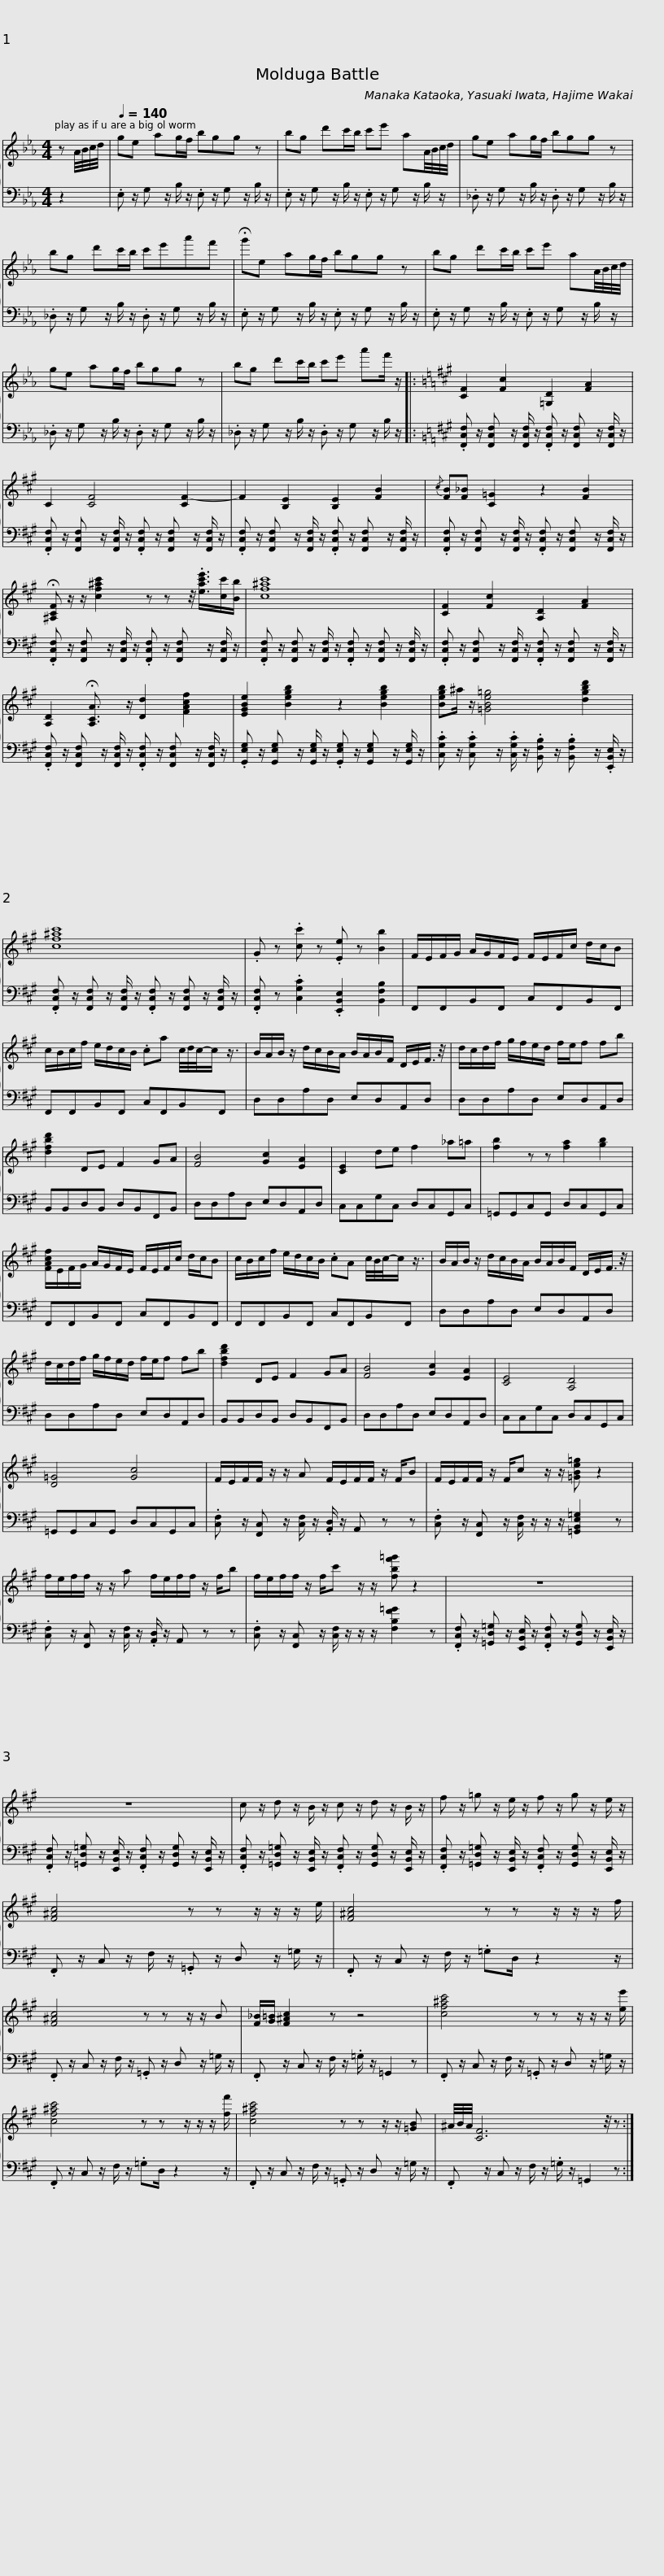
X:1
%%score { 1 | 2 }
L:1/8
M:4/4
I:linebreak $
K:Eb
V:1 treble
V:2 bass
V:1
 z A/4B/4c/4d/4 |[Q:1/4=140] ge ag/f/ bgg z | bg d'c'/b/ c'e' aA/4B/4c/4d/4 |$ ge ag/f/ bgg z | bg d'c'/b/ c'e'a'f' | %5
 !fermata!g'e ag/f/ bgg z |$ bg d'c'/b/ c'e' aA/4B/4c/4d/4 | ge ag/f/ bgg z |$ bg d'c'/b/ c'e' a'f'/ z/ |:[K:A] [CF]2 [Fc]2 [=G,D]2 [FA]2 |$ %10
 C2 [CF]4 [CF-]2 | F2 [B,E]2 [B,E]2 [FB]2 |{/c} [FB][F_B] [C=G]2 z2 [FB]2 |$ !fermata![^A,CF] z/ z/ [cf^ac']2 z z z/4 .[eac'e']3/4[cc']/[Bb]/ | [cf^ac']8 | %15
 [CF]2 [Fc]2 [A,D]2 [FA]2 |$ [A,D]2 !fermata![A,CA]3/2 z/ [Dd]2 [FAcf]2 | [EGBe]2 [Begb]2 z2 [Begb]2 | [Begb]^a/ z/ [=GBe=g]4 [dgbd']2 |$ [cf^ac']8 | %20
 .G z .[cc'] z .[Ee] z [Bb]2 | F/E/F/G/ A/G/F/E/ F/E/F/c/ d/c/B |$ c/B/c/f/ e/d/c/B/ .ca c/4d/4c/4-c/ z3/4 | B/A/B/ z/ d/c/B/A/ B/A/B/F/ D/E/F3/4 z/4 | d/c/d/f/ g/f/e/d/ f/e/f fb |$ %25
 [dfbd']2 DE F2 GA | [FB]4 [Gc]2 [EA]2 | [CE]2 de f2 _a=a | [fb]2 z z [fa]2 [gb]2 |$ [FAcf]/E/F/G/ A/G/F/E/ F/E/F/c/ d/c/B | %30
 c/B/c/f/ e/d/c/B/ .cA c/4B/4c/4-c/ z3/4 |$ B/A/B/ z/ d/c/B/A/ B/A/B/F/ D/E/F3/4 z/4 | d/c/d/f/ g/f/e/d/ f/e/f fb | [dfbd']2 DE F2 GA | [FB]4 [Gc]2 [EA]2 |$ %35
 [CE]4 [A,D]4 | [D=G]4 [Gc]4 | F/E/F/F/ z/ z/ A F/E/F/F/ z/ F/B | F/E/F/F/ z/ F/c z/ z/ [=GBe=g] z2 |$ f/e/f/f/ z/ z/ a f/e/f/f/ z/ f/b | %40
 f/e/f/f/ z/ f/c' z/ z/ [fbf'=g'] z2 | z8 |$ z8 | c z/ d z/ B/ z/ c z/ d z/ B/ z/ | f z/ =g z/ e/ z/ f z/ g z/ e/ z/ |$ %45
 [F^Ac]4 z z z/ z/ z/ e/ | [F^Ac]4 z z z/ z/ z/ f/ | [F^Ac]4 z z z/ z/ B |$ [F_B]/[G=B]/ [F^Ac]2 z z4 | [cf^ac']4 z z z/ z/ z/ [ee']/ | %50
 [cf^ac']4 z z z/ z/ z/ [ff']/ |$ [cf^ac']4 z z z/ z/ [=GB] | ^A/4B/4A/4 [CF]6 z/4 z :| %53
V:2
 z2 | .E, z/ G, z/ B,/ z/ .E, z/ G, z/ B,/ z/ | .E, z/ G, z/ B,/ z/ .E, z/ G, z/ B,/ z/ |$ ._D, z/ G, z/ B,/ z/ .D, z/ G, z/ B,/ z/ | ._D, z/ G, z/ B,/ z/ .D, z/ G, z/ B,/ z/ | %5
 .E, z/ G, z/ B,/ z/ .E, z/ G, z/ B,/ z/ |$ .E, z/ G, z/ B,/ z/ .E, z/ G, z/ B,/ z/ | ._D, z/ G, z/ B,/ z/ .D, z/ G, z/ B,/ z/ |$ ._D, z/ G, z/ B,/ z/ .D, z/ G, z/ B,/ z/ |:[K:A] .[F,,C,F,] z/ [F,,C,F,] z/ [F,,C,F,]/ z/ .[F,,C,F,] z/ [F,,C,F,] z/ [F,,C,F,]/ z/ |$ %10
 .[F,,C,F,] z/ [F,,C,F,] z/ [F,,C,F,]/ z/ .[F,,C,F,] z/ [F,,C,F,] z/ [F,,C,F,]/ z/ | .[F,,C,F,] z/ [F,,C,F,] z/ [F,,C,F,]/ z/ .[F,,C,F,] z/ [F,,C,F,] z/ [F,,C,F,]/ z/ | .[F,,C,F,] z/ [F,,C,F,] z/ [F,,C,F,]/ z/ .[F,,C,F,] z/ [F,,C,F,] z/ [F,,C,F,]/ z/ |$ .[F,,C,F,] z/ [F,,C,F,] z/ [F,,C,F,]/ z/ .[F,,C,F,] z/ [F,,C,F,] z/ [F,,C,F,]/ z/ | .[F,,C,F,] z/ [F,,C,F,] z/ [F,,C,F,]/ z/ .[F,,C,F,] z/ [F,,C,F,] z/ [F,,C,F,]/ z/ | %15
 .[F,,C,F,] z/ [F,,C,F,] z/ [F,,C,F,]/ z/ .[F,,C,F,] z/ [F,,C,F,] z/ [F,,C,F,]/ z/ |$ .[F,,C,F,] z/ [F,,C,F,] z/ [F,,C,F,]/ z/ .[F,,C,F,] z/ [F,,C,F,] z/ [F,,C,F,]/ z/ | .[G,,E,G,] z/ [G,,E,G,] z/ [G,,E,G,]/ z/ .[G,,E,G,] z/ [G,,E,G,] z/ [G,,E,G,]/ z/ | .[C,G,C] z/ .[C,G,C] z/ .[C,G,C]/ z/ .[B,,F,B,] z/ .[B,,F,B,] z/ .[E,,B,,E,]/ z/ |$ .[F,,C,F,] z/ [F,,C,F,] z/ [F,,C,F,]/ z/ .[F,,C,F,] z/ [F,,C,F,] z/ [F,,C,F,]/ z/ | %20
 .[F,,C,F,] z .[C,G,C]2 .[E,,B,,E,]2 [B,,F,B,]2 | F,,F,,B,,F,, C,F,,B,,F,, |$ F,,F,,B,,F,, C,F,,B,,F,, | D,D,A,D, E,D,A,,D, | D,D,A,D, E,D,A,,D, |$ %25
 B,,B,,D,B,, D,B,,F,,B,, | D,D,A,D, E,D,A,,D, | C,C,G,C, D,C,G,,C, | =G,,G,,C,G,, D,C,G,,C, |$ F,,F,,B,,F,, C,F,,B,,F,, | %30
 F,,F,,B,,F,, C,F,,B,,F,, |$ D,D,A,D, E,D,A,,D, | D,D,A,D, E,D,A,,D, | B,,B,,D,B,, D,B,,F,,B,, | D,D,A,D, E,D,A,,D, |$ %35
 C,C,G,C, D,C,G,,C, | =G,,G,,C,G,, D,C,G,,C, | .[C,F,] z/ [F,,C,] z/ [C,F,]/ z/ .[A,,D,]/ z/ A,, z z | .[C,F,] z/ [F,,C,] z/ [C,F,]/ z/ z/ z/ [=G,,B,,E,=G,]2 z |$ .[C,F,] z/ [F,,C,] z/ [C,F,]/ z/ .[A,,D,]/ z/ A,, z z | %40
 .[C,F,] z/ [F,,C,] z/ [C,F,]/ z/ z/ z/ [F,B,F=G]2 z | .[F,,C,F,] z/ [=G,,D,=G,] z/ [E,,B,,E,]/ z/ .[F,,C,F,] z/ [G,,D,G,] z/ [E,,B,,E,]/ z/ |$ .[F,,C,F,] z/ [=G,,D,=G,] z/ [E,,B,,E,]/ z/ .[F,,C,F,] z/ [G,,D,G,] z/ [E,,B,,E,]/ z/ | .[F,,C,F,] z/ [=G,,D,=G,] z/ [E,,B,,E,]/ z/ .[F,,C,F,] z/ [G,,D,G,] z/ [E,,B,,E,]/ z/ | .[F,,C,F,] z/ [=G,,D,=G,] z/ [E,,B,,E,]/ z/ .[F,,C,F,] z/ [G,,D,G,] z/ [E,,B,,E,]/ z/ |$ %45
 .F,, z/ C, z/ F,/ z/ .=G,, z/ D, z/ =G,/ z/ | .F,, z/ C, z/ F,/ z/ .=G,D,/ z2 z/ | .F,, z/ C, z/ F,/ z/ .=G,, z/ D, z/ =G,/ z/ |$ .F,, z/ C, z/ F,/ z/ .=G,/ z/ =G,,2 z | .F,, z/ C, z/ F,/ z/ .=G,, z/ D, z/ =G,/ z/ | %50
 .F,, z/ C, z/ F,/ z/ .=G,D,/ z2 z/ |$ .F,, z/ C, z/ F,/ z/ .=G,, z/ D, z/ =G,/ z/ | .F,, z/ C, z/ F,/ z/ .=G,/ z/ =G,,2 z :| %53
